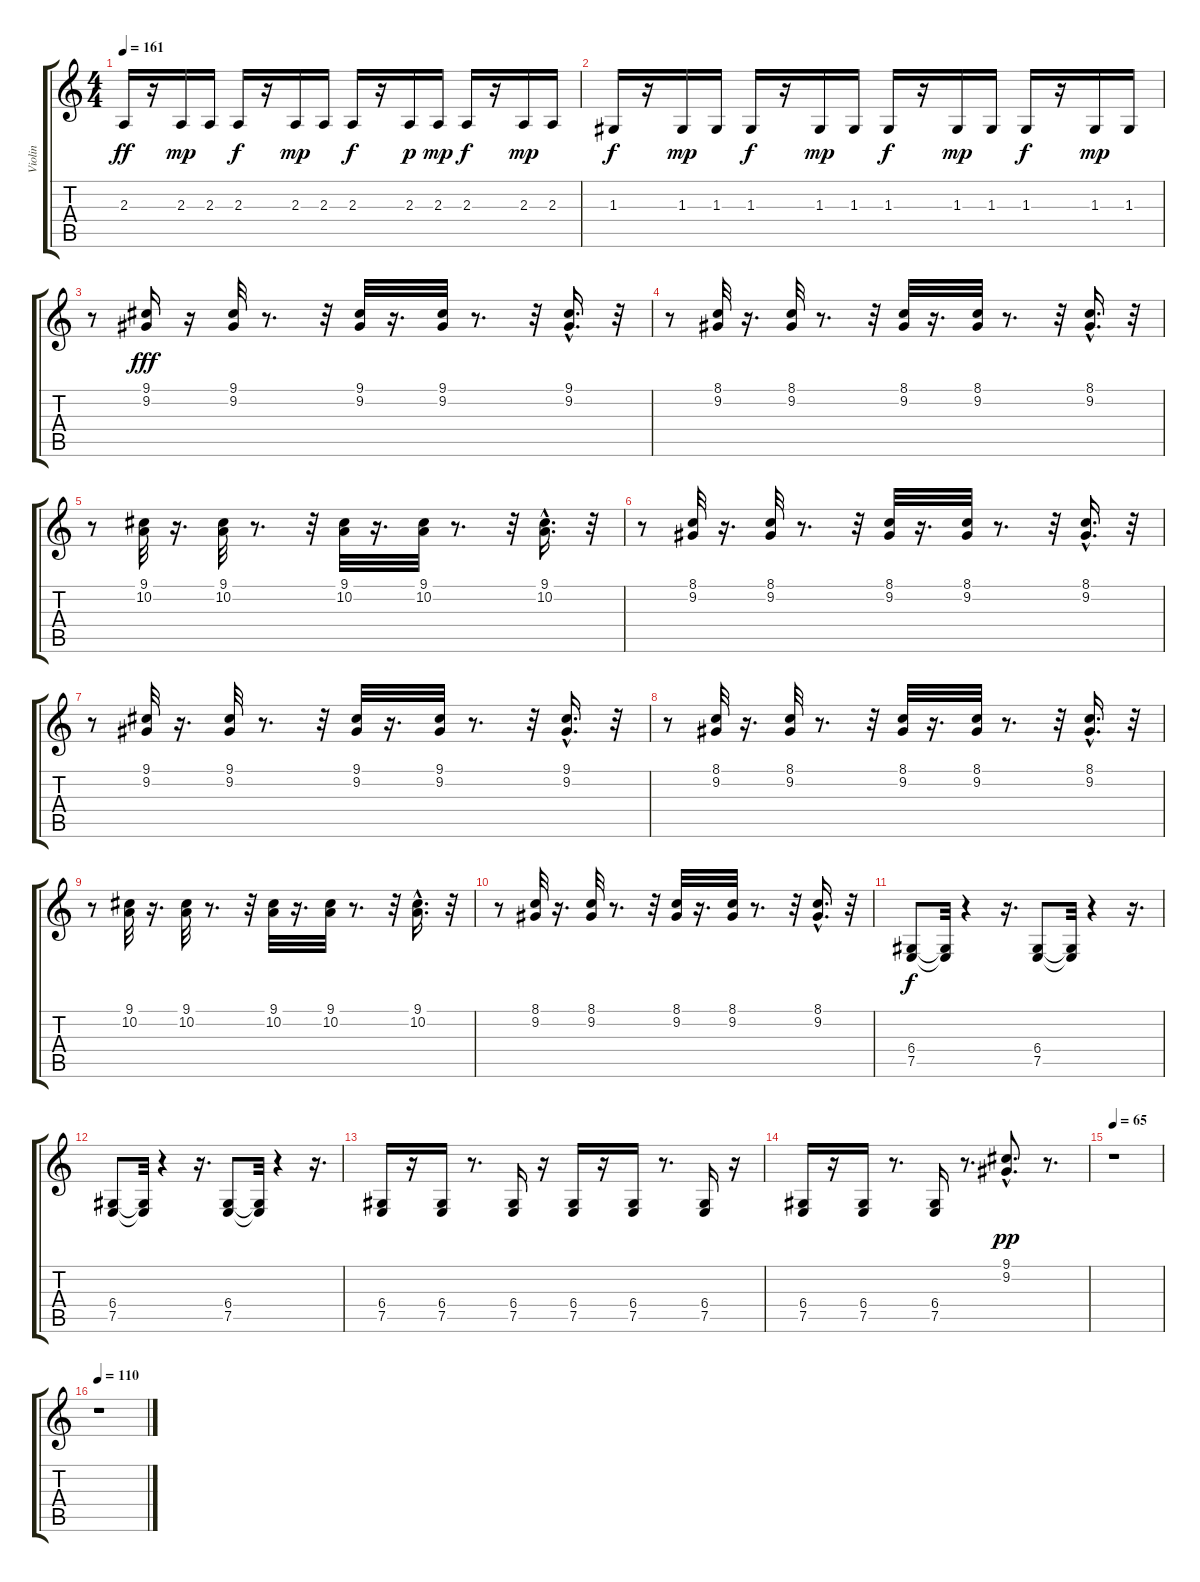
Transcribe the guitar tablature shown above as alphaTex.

\track ("Violin" "Violin") {instrument violin}
\staff {score tabs}
\tuning (E4 B3 G3 D3 A2 E2) {hide}
\ts (4 4)
\tempo 161
\clef g2
\ks c
2.3.16{dy ff} r.16 2.3.16{dy mp} 2.3.16 2.3.16{dy f} r.16 2.3.16{dy mp} 2.3.16 2.3.16{dy f} r.16 2.3.16{dy p} 2.3.16{dy mp} 2.3.16{dy f} r.16 2.3.16{dy mp} 2.3.16 |
1.3.16{dy f} r.16 1.3.16{dy mp} 1.3.16 1.3.16{dy f} r.16 1.3.16{dy mp} 1.3.16 1.3.16{dy f} r.16 1.3.16{dy mp} 1.3.16 1.3.16{dy f} r.16 1.3.16{dy mp} 1.3.16 |
r.8 (9.1 9.2).16{dy fff balance 12} r.16 (9.1 9.2).32{balance 12} r.8{d} r.32 (9.1 9.2).32{balance 12} r.16{d} (9.1 9.2).32{balance 12} r.8{d} r.32 (9.1{hac} 9.2{hac}).16{d} r.32 |
r.8 (8.1 9.2).32 r.16{d} (8.1 9.2).32 r.8{d} r.32 (8.1 9.2).32 r.16{d} (8.1 9.2).32 r.8{d} r.32 (8.1{hac} 9.2{hac}).16{d} r.32 |
r.8 (9.1 10.2).32 r.16{d} (9.1 10.2).32 r.8{d} r.32 (9.1 10.2).32 r.16{d} (9.1 10.2).32 r.8{d} r.32 (9.1{hac} 10.2{hac}).16{d} r.32 |
r.8 (8.1 9.2).32 r.16{d} (8.1 9.2).32 r.8{d} r.32 (8.1 9.2).32 r.16{d} (8.1 9.2).32 r.8{d} r.32 (8.1{hac} 9.2{hac}).16{d} r.32 |
r.8 (9.1 9.2).32{balance 12} r.16{d} (9.1 9.2).32{balance 12} r.8{d} r.32 (9.1 9.2).32{balance 12} r.16{d} (9.1 9.2).32{balance 12} r.8{d} r.32 (9.1{hac} 9.2{hac}).16{d} r.32 |
r.8 (8.1 9.2).32 r.16{d} (8.1 9.2).32 r.8{d} r.32 (8.1 9.2).32 r.16{d} (8.1 9.2).32 r.8{d} r.32 (8.1{hac} 9.2{hac}).16{d} r.32 |
r.8 (9.1 10.2).32 r.16{d} (9.1 10.2).32 r.8{d} r.32 (9.1 10.2).32 r.16{d} (9.1 10.2).32 r.8{d} r.32 (9.1{hac} 10.2{hac}).16{d} r.32 |
r.8 (8.1 9.2).32 r.16{d} (8.1 9.2).32 r.8{d} r.32 (8.1 9.2).32 r.16{d} (8.1 9.2).32 r.8{d} r.32 (8.1{hac} 9.2{hac}).16{d} r.32 |
(6.4 7.5).8{dy f} (6.4{t} 7.5{t}).32 r.4 r.16{d} (6.4 7.5).8 (6.4{t} 7.5{t}).32 r.4 r.16{d} |
(6.4 7.5).8 (6.4{t} 7.5{t}).32 r.4 r.16{d} (6.4 7.5).8 (6.4{t} 7.5{t}).32 r.4 r.16{d} |
(6.4 7.5).16 r.16 (6.4 7.5).16 r.8{d} (6.4 7.5).16 r.16 (6.4 7.5).16 r.16 (6.4 7.5).16 r.8{d} (6.4 7.5).16 r.16 |
(6.4 7.5).16 r.16 (6.4 7.5).16 r.8{d} (6.4 7.5).16 r.8{d} (9.1{hac} 9.2{hac}).8{d dy pp} r.8{d} |
\tempo 65
r.1 |
\tempo 110
r.1
